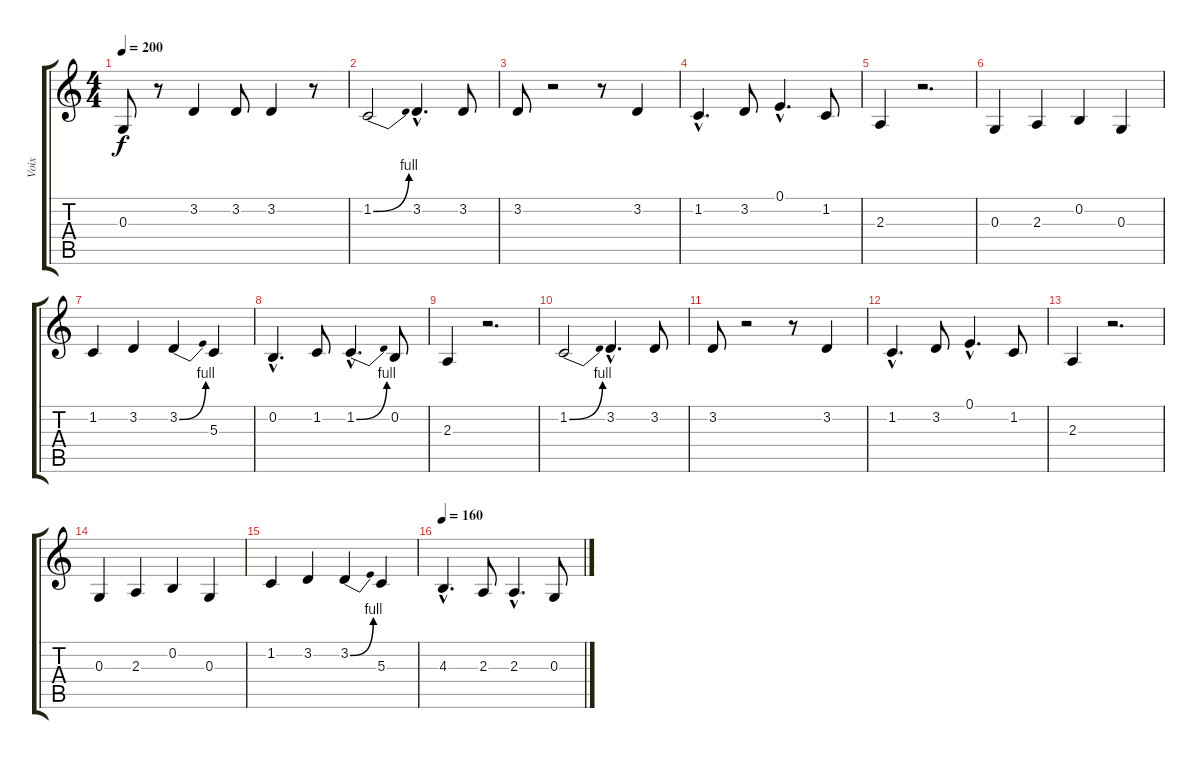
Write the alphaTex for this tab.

\track ("Voix" "Voix") {instrument altosax}
\staff {score tabs}
\tuning (E4 B3 G3 D3 A2 E2) {hide}
\ts (4 4)
\tempo 200
\clef g2
\ks c
0.3.8{dy f} r.8 3.2.4 3.2.8 3.2.4 r.8 |
1.2{be (bend 0 0 60 4)}.2 3.2{hac}.4{d} 3.2.8 |
3.2.8 r.2 r.8 3.2.4 |
1.2{hac}.4{d} 3.2.8 0.1{hac}.4{d} 1.2.8 |
2.3.4 r.2{d} |
0.3.4 2.3.4 0.2.4 0.3.4 |
1.2.4 3.2.4 3.2{be (bend 0 0 60 4)}.4 5.3.4 |
0.2{hac}.4{d} 1.2.8 1.2{be (bend 0 0 60 4) hac}.4{d} 0.2.8 |
2.3.4 r.2{d} |
1.2{be (bend 0 0 60 4)}.2 3.2{hac}.4{d} 3.2.8 |
3.2.8 r.2 r.8 3.2.4 |
1.2{hac}.4{d} 3.2.8 0.1{hac}.4{d} 1.2.8 |
2.3.4 r.2{d} |
0.3.4 2.3.4 0.2.4 0.3.4 |
1.2.4 3.2.4 3.2{be (bend 0 0 60 4)}.4 5.3.4 |
\tempo 160
4.3{hac}.4{d} 2.3.8 2.3{hac}.4{d} 0.3.8
